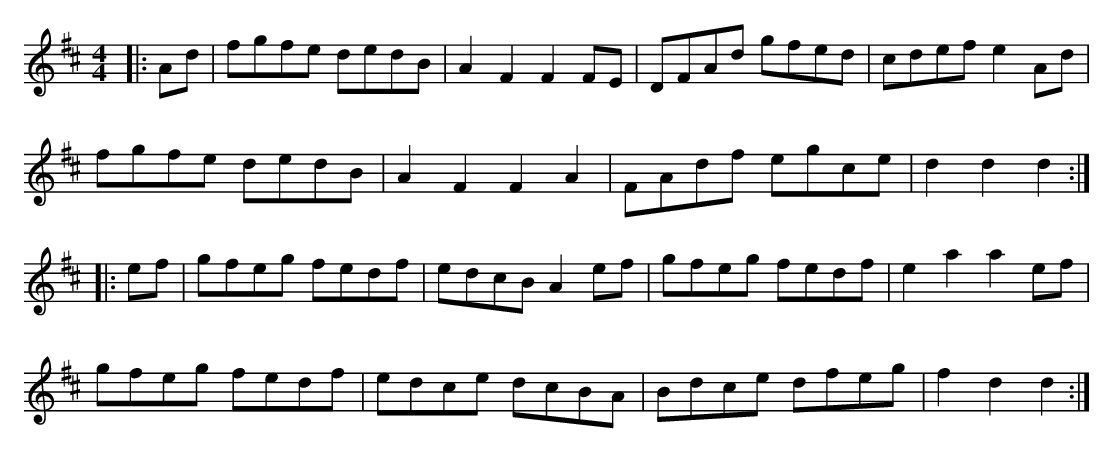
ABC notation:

X:1
M:4/4
K:D
|:Ad|fgfe dedB|A2F2 F2FE|DFAd gfed|cdef e2Ad|
fgfe dedB|A2F2 F2A2|FAdf egce|d2d2 d2:|
|:ef|gfeg fedf|edcB A2ef|gfeg fedf|e2a2 a2ef|
gfeg fedf|edce dcBA|Bdce dfeg|f2d2 d2:|
